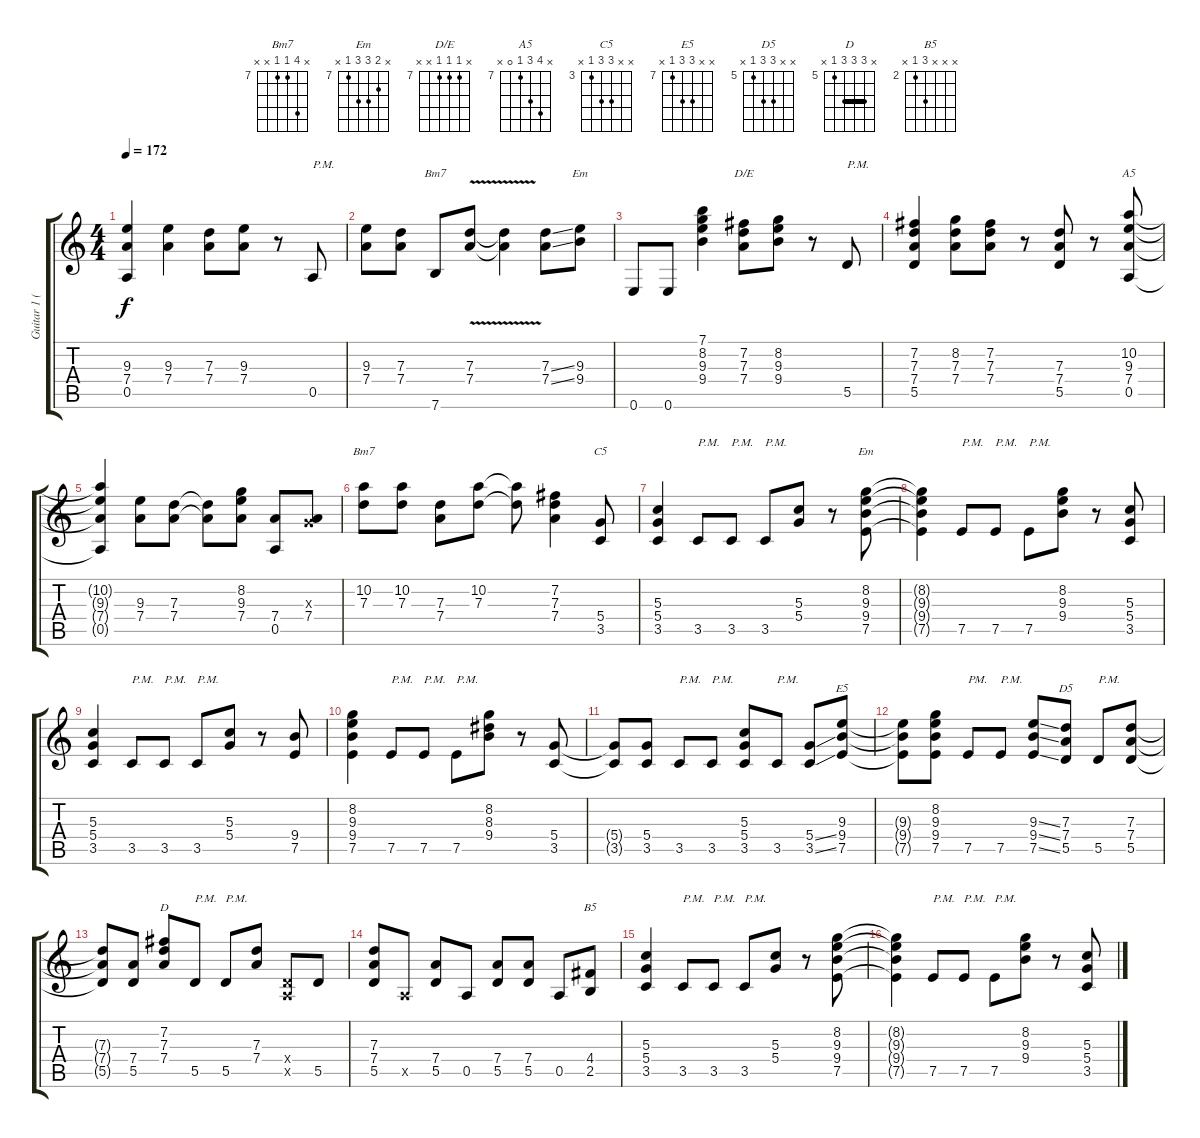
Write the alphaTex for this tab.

\track ("Guitar 1 (Rythm.)" "Guitar 1 (") {instrument distortionguitar}
\staff {score tabs}
\tuning (E4 B3 G3 D3 A2 E2) {hide}
\chord ("Bm7" x x 7 7 x 7) {firstfret 7}
\chord ("Em" x 8 9 9 x x) {firstfret 8}
\chord ("D/E" x 7 7 7 x x) {firstfret 7}
\chord ("A5" x 10 9 7 0 x) {firstfret 7}
\chord ("Bm7" x 10 7 7 x x) {firstfret 7}
\chord ("C5" x x 5 5 3 x) {firstfret 3}
\chord ("Em" x 8 9 9 7 x) {firstfret 7}
\chord ("E5" x x 9 9 7 x) {firstfret 7}
\chord ("D5" x x 7 7 5 x) {firstfret 5}
\chord ("D" x 7 7 7 5 x) {firstfret 5 barre 7}
\chord ("B5" x x x 4 2 x) {firstfret 2}
\ts (4 4)
\tempo 172
\clef g2
\ks c
(9.3{t} 7.4{t} 0.5{t}).4{dy f} (9.3 7.4).4 (7.3 7.4).8 (9.3 7.4).8 r.8 0.5.8{txt "P.M."} |
(9.3 7.4).8 (7.3 7.4).8 7.6.8{ch "Bm7"} (7.3{v} 7.4{v}).8 (7.3{t} 7.4{t}).4 (7.3{ss} 7.4{ss}).8 (9.3 9.4).8{ch "Em"} |
0.6.8 0.6.8 (7.1 8.2 9.3 9.4).4 (7.2 7.3 7.4).8{ch "D/E"} (8.2 9.3 9.4).8 r.8 5.5.8{txt "P.M."} |
(7.2 7.3 7.4 5.5).4 (8.2 7.3 7.4).8 (7.2 7.3 7.4).8 r.8 (7.3 7.4 5.5).8 r.8 (10.2 9.3 7.4 0.5).8{ch "A5"} |
(10.2{t} 9.3{t} 7.4{t} 0.5{t}).4 (9.3 7.4).8 (7.3 7.4).8 (7.3{t} 7.4{t}).8 (8.2 9.3 7.4).8 (7.4 0.5).8 (0.3{x} 7.4).8 |
(10.2 7.3).8{ch "Bm7"} (10.2 7.3).8 (7.3 7.4).8 (10.2 7.3).8 (10.2{t} 7.3{t}).8 (7.2 7.3 7.4).4 (5.4 3.5).8{ch "C5"} |
(5.3 5.4 3.5).4 3.5.8{txt "P.M."} 3.5.8{txt "P.M."} 3.5.8{txt "P.M."} (5.3 5.4).8 r.8 (8.2 9.3 9.4 7.5).8{ch "Em"} |
(8.2{t} 9.3{t} 9.4{t} 7.5{t}).4 7.5.8{txt "P.M."} 7.5.8{txt "P.M."} 7.5.8{txt "P.M."} (8.2 9.3 9.4).8 r.8 (5.3 5.4 3.5).8 |
(5.3 5.4 3.5).4 3.5.8{txt "P.M."} 3.5.8{txt "P.M."} 3.5.8{txt "P.M."} (5.3 5.4).8 r.8 (9.4 7.5).8 |
(8.2 9.3 9.4 7.5).4 7.5.8{txt "P.M."} 7.5.8{txt "P.M."} 7.5.8{txt "P.M."} (8.2 8.3 9.4).8 r.8 (5.4 3.5).8 |
(5.4{t} 3.5{t}).8 (5.4 3.5).8 3.5.8{txt "P.M."} 3.5.8{txt "P.M."} (5.3 5.4 3.5).8 3.5.8{txt "P.M."} (5.4{ss} 3.5{ss}).8 (9.3 9.4 7.5).8{ch "E5"} |
(9.3{t} 9.4{t} 7.5{t}).8 (8.2 9.3 9.4 7.5).8 7.5.8{txt "PM."} 7.5.8{txt "P.M."} (9.3{ss} 9.4{ss} 7.5{ss}).8 (7.3 7.4 5.5).8{ch "D5"} 5.5.8{txt "P.M."} (7.3 7.4 5.5).8 |
(7.3{t} 7.4{t} 5.5{t}).8 (7.4 5.5).8 (7.2 7.3 7.4).8{ch "D"} 5.5.8{txt "P.M."} 5.5.8{txt "P.M."} (7.3 7.4).8 (0.4{x} 0.5{x}).8 5.5.8 |
(7.3 7.4 5.5).8 0.5{x}.8 (7.4 5.5).8 0.5.8 (7.4 5.5).8 (7.4 5.5).8 0.5.8 (4.4 2.5).8{ch "B5"} |
(5.3 5.4 3.5).4 3.5.8{txt "P.M."} 3.5.8{txt "P.M."} 3.5.8{txt "P.M."} (5.3 5.4).8 r.8 (8.2 9.3 9.4 7.5).8 |
(8.2{t} 9.3{t} 9.4{t} 7.5{t}).4 7.5.8{txt "P.M."} 7.5.8{txt "P.M."} 7.5.8{txt "P.M."} (8.2 9.3 9.4).8 r.8 (5.3 5.4 3.5).8
